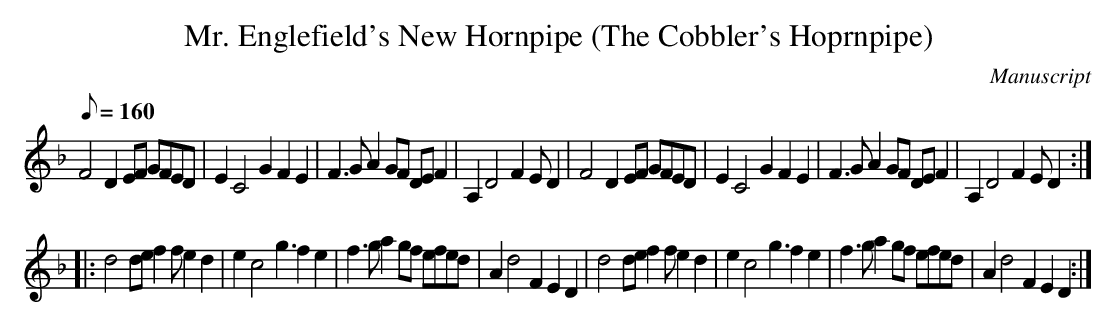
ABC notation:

X:1
T: Mr. Englefield's New Hornpipe (The Cobbler's Hoprnpipe)
M:3/2s
L:1/8
Q:160
O:Manuscript
K:F
F4 D2 EF GFED| E2 C4 G2 F2 E2| F3 G A2 GF DE F2 |A,2 D4 F2 E D2| F4 D2 EF GFED| E2 C4 G2 F2 E2| F3 G A2 GF DE F2 |A,2 D4 F2 E D2:|
|: d4 de f2f e2 d2| e2 c4 g3 f2 e2| f3 g a2 gf efed| A2d4 F2 E2 D2| d4 de f2f e2 d2| e2 c4 g3 f2 e2| f3 g a2 gf efed| A2d4 F2 E2 D2:|
